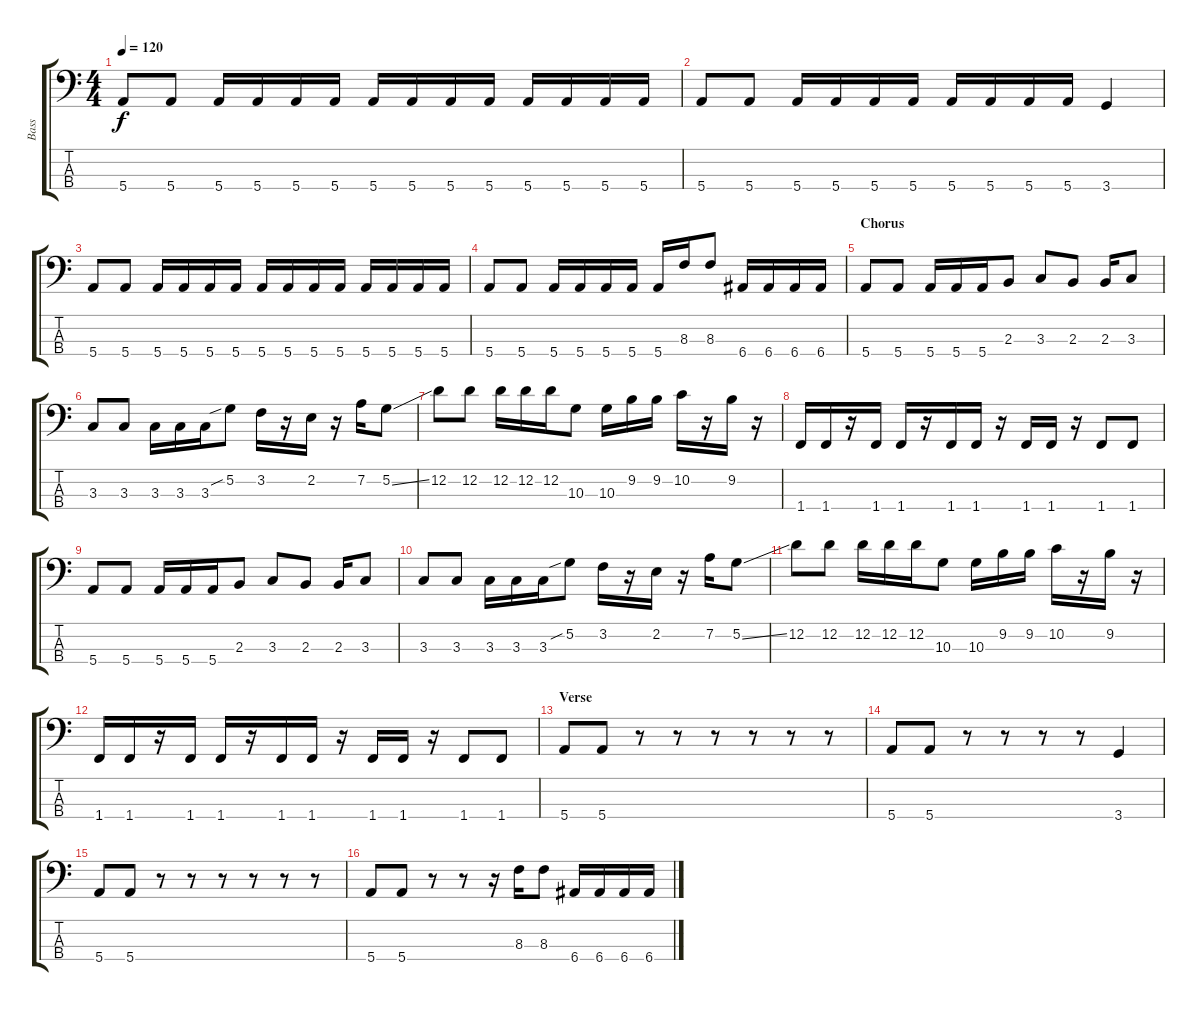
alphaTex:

\track ("Bass" "Bass") {instrument electricbassfinger}
\staff {score tabs}
\tuning (G2 D2 A1 E1) {hide}
\ts (4 4)
\tempo 120
\clef f4
\ks c
5.4.8{dy f} 5.4.8 5.4.16 5.4.16 5.4.16 5.4.16 5.4.16 5.4.16 5.4.16 5.4.16 5.4.16 5.4.16 5.4.16 5.4.16 |
5.4.8 5.4.8 5.4.16 5.4.16 5.4.16 5.4.16 5.4.16 5.4.16 5.4.16 5.4.16 3.4.4 |
5.4.8 5.4.8 5.4.16 5.4.16 5.4.16 5.4.16 5.4.16 5.4.16 5.4.16 5.4.16 5.4.16 5.4.16 5.4.16 5.4.16 |
5.4.8 5.4.8 5.4.16 5.4.16 5.4.16 5.4.16 5.4.16 8.3.16 8.3.8 6.4.16 6.4.16 6.4.16 6.4.16 |
\section ("" "Chorus")
5.4.8 5.4.8 5.4.16 5.4.16 5.4.16 2.3.8 3.3.8 2.3.8 2.3.16 3.3.8 |
3.3.8 3.3.8 3.3.16 3.3.16 3.3.16 5.2{sib}.8 3.2.16 r.16 2.2.16 r.16 7.2.16 5.2{ss}.8 |
12.2.8 12.2.8 12.2.16 12.2.16 12.2.16 10.3.8 10.3.16 9.2.16 9.2.16 10.2.16 r.16 9.2.16 r.16 |
1.4.16 1.4.16 r.16 1.4.16 1.4.16 r.16 1.4.16 1.4.16 r.16 1.4.16 1.4.16 r.16 1.4.8 1.4.8 |
5.4.8 5.4.8 5.4.16 5.4.16 5.4.16 2.3.8 3.3.8 2.3.8 2.3.16 3.3.8 |
3.3.8 3.3.8 3.3.16 3.3.16 3.3.16 5.2{sib}.8 3.2.16 r.16 2.2.16 r.16 7.2.16 5.2{ss}.8 |
12.2.8 12.2.8 12.2.16 12.2.16 12.2.16 10.3.8 10.3.16 9.2.16 9.2.16 10.2.16 r.16 9.2.16 r.16 |
1.4.16 1.4.16 r.16 1.4.16 1.4.16 r.16 1.4.16 1.4.16 r.16 1.4.16 1.4.16 r.16 1.4.8 1.4.8 |
\section ("" "Verse")
5.4.8 5.4.8 r.8 r.8 r.8 r.8 r.8 r.8 |
5.4.8 5.4.8 r.8 r.8 r.8 r.8 3.4.4 |
5.4.8 5.4.8 r.8 r.8 r.8 r.8 r.8 r.8 |
5.4.8 5.4.8 r.8 r.8 r.16 8.3.16 8.3.8 6.4.16 6.4.16 6.4.16 6.4.16
